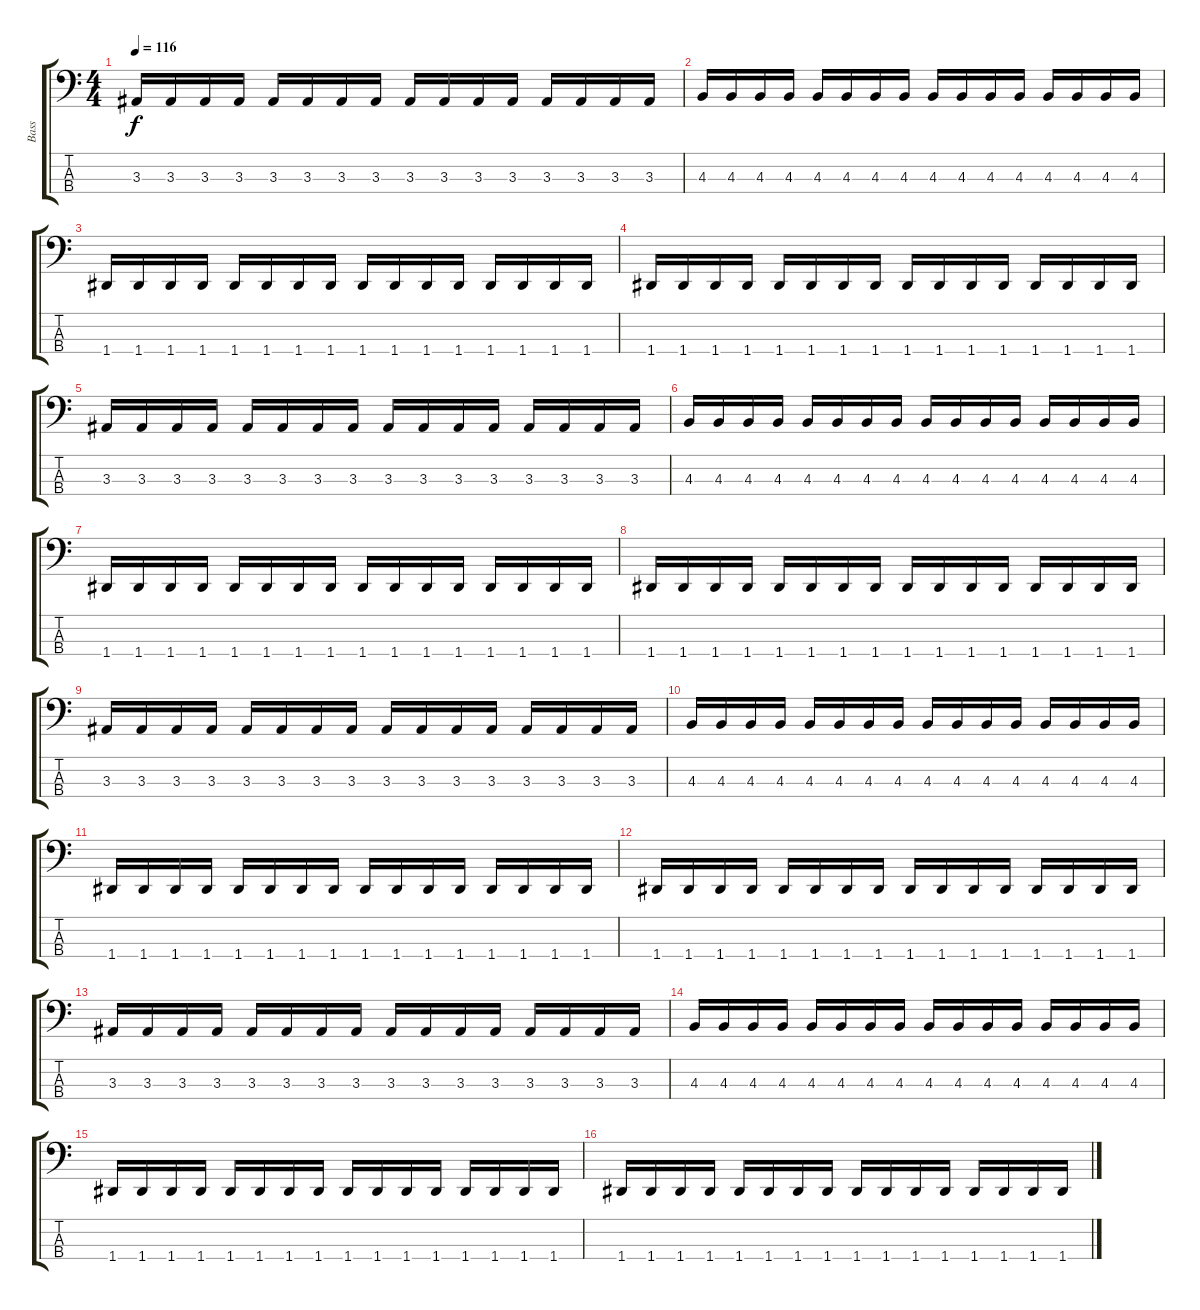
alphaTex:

\track ("Bass" "Bass") {instrument electricbassfinger}
\staff {score tabs}
\tuning (F2 C2 G1 D1) {hide}
\ts (4 4)
\tempo 116
\clef f4
\ks c
3.3.16{dy f} 3.3.16 3.3.16 3.3.16 3.3.16 3.3.16 3.3.16 3.3.16 3.3.16 3.3.16 3.3.16 3.3.16 3.3.16 3.3.16 3.3.16 3.3.16 |
4.3.16 4.3.16 4.3.16 4.3.16 4.3.16 4.3.16 4.3.16 4.3.16 4.3.16 4.3.16 4.3.16 4.3.16 4.3.16 4.3.16 4.3.16 4.3.16 |
1.4.16 1.4.16 1.4.16 1.4.16 1.4.16 1.4.16 1.4.16 1.4.16 1.4.16 1.4.16 1.4.16 1.4.16 1.4.16 1.4.16 1.4.16 1.4.16 |
1.4.16 1.4.16 1.4.16 1.4.16 1.4.16 1.4.16 1.4.16 1.4.16 1.4.16 1.4.16 1.4.16 1.4.16 1.4.16 1.4.16 1.4.16 1.4.16 |
3.3.16 3.3.16 3.3.16 3.3.16 3.3.16 3.3.16 3.3.16 3.3.16 3.3.16 3.3.16 3.3.16 3.3.16 3.3.16 3.3.16 3.3.16 3.3.16 |
4.3.16 4.3.16 4.3.16 4.3.16 4.3.16 4.3.16 4.3.16 4.3.16 4.3.16 4.3.16 4.3.16 4.3.16 4.3.16 4.3.16 4.3.16 4.3.16 |
1.4.16 1.4.16 1.4.16 1.4.16 1.4.16 1.4.16 1.4.16 1.4.16 1.4.16 1.4.16 1.4.16 1.4.16 1.4.16 1.4.16 1.4.16 1.4.16 |
1.4.16 1.4.16 1.4.16 1.4.16 1.4.16 1.4.16 1.4.16 1.4.16 1.4.16 1.4.16 1.4.16 1.4.16 1.4.16 1.4.16 1.4.16 1.4.16 |
3.3.16 3.3.16 3.3.16 3.3.16 3.3.16 3.3.16 3.3.16 3.3.16 3.3.16 3.3.16 3.3.16 3.3.16 3.3.16 3.3.16 3.3.16 3.3.16 |
4.3.16 4.3.16 4.3.16 4.3.16 4.3.16 4.3.16 4.3.16 4.3.16 4.3.16 4.3.16 4.3.16 4.3.16 4.3.16 4.3.16 4.3.16 4.3.16 |
1.4.16 1.4.16 1.4.16 1.4.16 1.4.16 1.4.16 1.4.16 1.4.16 1.4.16 1.4.16 1.4.16 1.4.16 1.4.16 1.4.16 1.4.16 1.4.16 |
1.4.16 1.4.16 1.4.16 1.4.16 1.4.16 1.4.16 1.4.16 1.4.16 1.4.16 1.4.16 1.4.16 1.4.16 1.4.16 1.4.16 1.4.16 1.4.16 |
3.3.16 3.3.16 3.3.16 3.3.16 3.3.16 3.3.16 3.3.16 3.3.16 3.3.16 3.3.16 3.3.16 3.3.16 3.3.16 3.3.16 3.3.16 3.3.16 |
4.3.16 4.3.16 4.3.16 4.3.16 4.3.16 4.3.16 4.3.16 4.3.16 4.3.16 4.3.16 4.3.16 4.3.16 4.3.16 4.3.16 4.3.16 4.3.16 |
1.4.16 1.4.16 1.4.16 1.4.16 1.4.16 1.4.16 1.4.16 1.4.16 1.4.16 1.4.16 1.4.16 1.4.16 1.4.16 1.4.16 1.4.16 1.4.16 |
1.4.16 1.4.16 1.4.16 1.4.16 1.4.16 1.4.16 1.4.16 1.4.16 1.4.16 1.4.16 1.4.16 1.4.16 1.4.16 1.4.16 1.4.16 1.4.16
